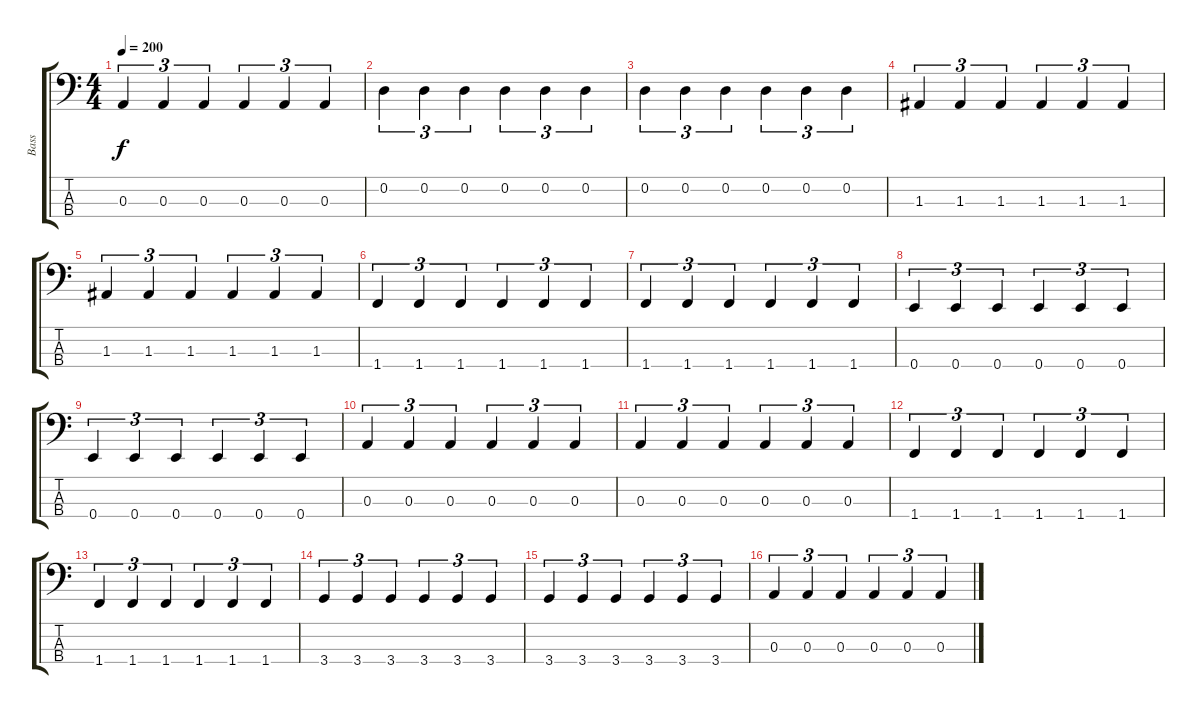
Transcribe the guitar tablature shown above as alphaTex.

\track ("Bass" "Bass") {instrument fretlessbass}
\staff {score tabs}
\tuning (G2 D2 A1 E1) {hide}
\ts (4 4)
\tempo 200
\clef f4
\ks c
0.3.4{tu (3 2) dy f} 0.3.4{tu (3 2)} 0.3.4{tu (3 2)} 0.3.4{tu (3 2)} 0.3.4{tu (3 2)} 0.3.4{tu (3 2)} |
0.2.4{tu (3 2)} 0.2.4{tu (3 2)} 0.2.4{tu (3 2)} 0.2.4{tu (3 2)} 0.2.4{tu (3 2)} 0.2.4{tu (3 2)} |
0.2.4{tu (3 2)} 0.2.4{tu (3 2)} 0.2.4{tu (3 2)} 0.2.4{tu (3 2)} 0.2.4{tu (3 2)} 0.2.4{tu (3 2)} |
1.3.4{tu (3 2)} 1.3.4{tu (3 2)} 1.3.4{tu (3 2)} 1.3.4{tu (3 2)} 1.3.4{tu (3 2)} 1.3.4{tu (3 2)} |
1.3.4{tu (3 2)} 1.3.4{tu (3 2)} 1.3.4{tu (3 2)} 1.3.4{tu (3 2)} 1.3.4{tu (3 2)} 1.3.4{tu (3 2)} |
1.4.4{tu (3 2)} 1.4.4{tu (3 2)} 1.4.4{tu (3 2)} 1.4.4{tu (3 2)} 1.4.4{tu (3 2)} 1.4.4{tu (3 2)} |
1.4.4{tu (3 2)} 1.4.4{tu (3 2)} 1.4.4{tu (3 2)} 1.4.4{tu (3 2)} 1.4.4{tu (3 2)} 1.4.4{tu (3 2)} |
0.4.4{tu (3 2)} 0.4.4{tu (3 2)} 0.4.4{tu (3 2)} 0.4.4{tu (3 2)} 0.4.4{tu (3 2)} 0.4.4{tu (3 2)} |
0.4.4{tu (3 2)} 0.4.4{tu (3 2)} 0.4.4{tu (3 2)} 0.4.4{tu (3 2)} 0.4.4{tu (3 2)} 0.4.4{tu (3 2)} |
0.3.4{tu (3 2)} 0.3.4{tu (3 2)} 0.3.4{tu (3 2)} 0.3.4{tu (3 2)} 0.3.4{tu (3 2)} 0.3.4{tu (3 2)} |
0.3.4{tu (3 2)} 0.3.4{tu (3 2)} 0.3.4{tu (3 2)} 0.3.4{tu (3 2)} 0.3.4{tu (3 2)} 0.3.4{tu (3 2)} |
1.4.4{tu (3 2)} 1.4.4{tu (3 2)} 1.4.4{tu (3 2)} 1.4.4{tu (3 2)} 1.4.4{tu (3 2)} 1.4.4{tu (3 2)} |
1.4.4{tu (3 2)} 1.4.4{tu (3 2)} 1.4.4{tu (3 2)} 1.4.4{tu (3 2)} 1.4.4{tu (3 2)} 1.4.4{tu (3 2)} |
3.4.4{tu (3 2)} 3.4.4{tu (3 2)} 3.4.4{tu (3 2)} 3.4.4{tu (3 2)} 3.4.4{tu (3 2)} 3.4.4{tu (3 2)} |
3.4.4{tu (3 2)} 3.4.4{tu (3 2)} 3.4.4{tu (3 2)} 3.4.4{tu (3 2)} 3.4.4{tu (3 2)} 3.4.4{tu (3 2)} |
0.3.4{tu (3 2)} 0.3.4{tu (3 2)} 0.3.4{tu (3 2)} 0.3.4{tu (3 2)} 0.3.4{tu (3 2)} 0.3.4{tu (3 2)}
